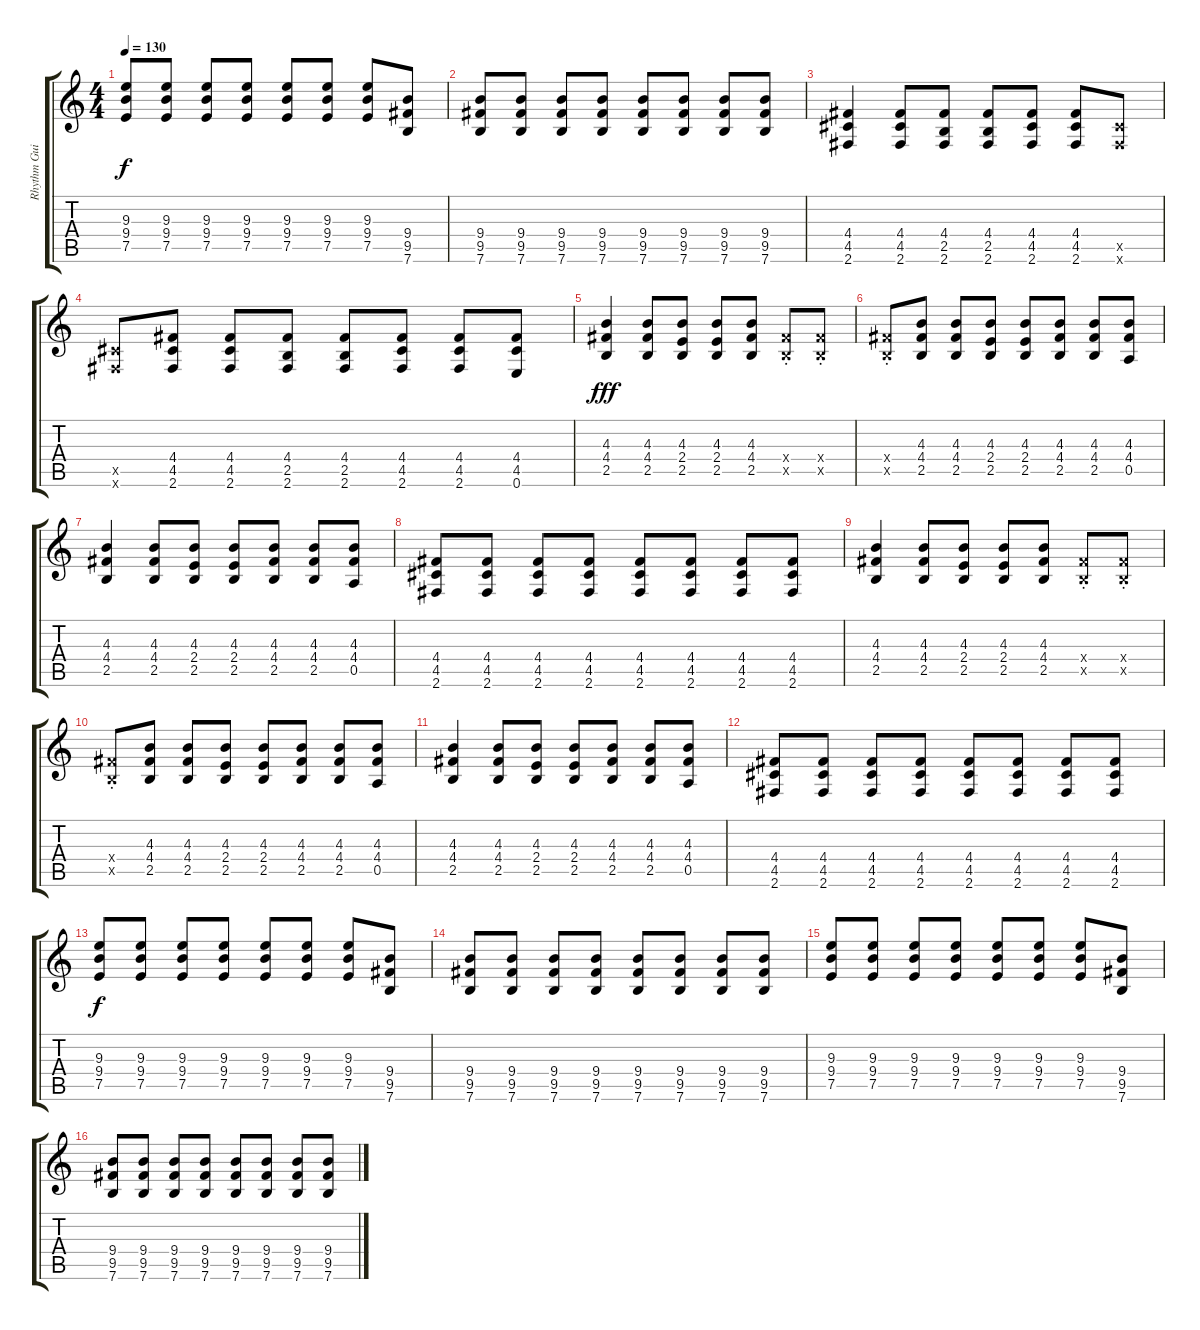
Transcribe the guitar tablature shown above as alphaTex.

\track ("Rhythm Guitar" "Rhythm Gui") {instrument overdrivenguitar}
\staff {score tabs}
\tuning (E4 B3 G3 D3 A2 E2) {hide}
\ts (4 4)
\tempo 130
\clef g2
\ks c
(9.3 9.4 7.5).8{dy f} (9.3 9.4 7.5).8 (9.3 9.4 7.5).8 (9.3 9.4 7.5).8 (9.3 9.4 7.5).8 (9.3 9.4 7.5).8 (9.3 9.4 7.5).8 (9.4 9.5 7.6).8 |
(9.4 9.5 7.6).8 (9.4 9.5 7.6).8 (9.4 9.5 7.6).8 (9.4 9.5 7.6).8 (9.4 9.5 7.6).8 (9.4 9.5 7.6).8 (9.4 9.5 7.6).8 (9.4 9.5 7.6).8 |
(4.4 4.5 2.6).4 (4.4 4.5 2.6).8 (4.4 2.5 2.6).8 (4.4 2.5 2.6).8 (4.4 4.5 2.6).8 (4.4 4.5 2.6).8 (4.5{x} 2.6{x}).8 |
(4.5{x} 2.6{x}).8 (4.4 4.5 2.6).8 (4.4 4.5 2.6).8 (4.4 2.5 2.6).8 (4.4 2.5 2.6).8 (4.4 4.5 2.6).8 (4.4 4.5 2.6).8 (4.4 4.5 0.6).8 |
(4.3 4.4 2.5).4{dy fff} (4.3 4.4 2.5).8 (4.3 2.4 2.5).8 (4.3 2.4 2.5).8 (4.3 4.4 2.5).8 (4.4{st x} 2.5{st x}).8 (4.4{st x} 2.5{st x}).8 |
(4.4{st x} 2.5{st x}).8 (4.3 4.4 2.5).8 (4.3 4.4 2.5).8 (4.3 2.4 2.5).8 (4.3 2.4 2.5).8 (4.3 4.4 2.5).8 (4.3 4.4 2.5).8 (4.3 4.4 0.5).8 |
(4.3 4.4 2.5).4 (4.3 4.4 2.5).8 (4.3 2.4 2.5).8 (4.3 2.4 2.5).8 (4.3 4.4 2.5).8 (4.3 4.4 2.5).8 (4.3 4.4 0.5).8 |
(4.4 4.5 2.6).8 (4.4 4.5 2.6).8 (4.4 4.5 2.6).8 (4.4 4.5 2.6).8 (4.4 4.5 2.6).8 (4.4 4.5 2.6).8 (4.4 4.5 2.6).8 (4.4 4.5 2.6).8 |
(4.3 4.4 2.5).4 (4.3 4.4 2.5).8 (4.3 2.4 2.5).8 (4.3 2.4 2.5).8 (4.3 4.4 2.5).8 (4.4{st x} 2.5{st x}).8 (4.4{st x} 2.5{st x}).8 |
(4.4{st x} 2.5{st x}).8 (4.3 4.4 2.5).8 (4.3 4.4 2.5).8 (4.3 2.4 2.5).8 (4.3 2.4 2.5).8 (4.3 4.4 2.5).8 (4.3 4.4 2.5).8 (4.3 4.4 0.5).8 |
(4.3 4.4 2.5).4 (4.3 4.4 2.5).8 (4.3 2.4 2.5).8 (4.3 2.4 2.5).8 (4.3 4.4 2.5).8 (4.3 4.4 2.5).8 (4.3 4.4 0.5).8 |
(4.4 4.5 2.6).8 (4.4 4.5 2.6).8 (4.4 4.5 2.6).8 (4.4 4.5 2.6).8 (4.4 4.5 2.6).8 (4.4 4.5 2.6).8 (4.4 4.5 2.6).8 (4.4 4.5 2.6).8 |
(9.3 9.4 7.5).8{dy f} (9.3 9.4 7.5).8 (9.3 9.4 7.5).8 (9.3 9.4 7.5).8 (9.3 9.4 7.5).8 (9.3 9.4 7.5).8 (9.3 9.4 7.5).8 (9.4 9.5 7.6).8 |
(9.4 9.5 7.6).8 (9.4 9.5 7.6).8 (9.4 9.5 7.6).8 (9.4 9.5 7.6).8 (9.4 9.5 7.6).8 (9.4 9.5 7.6).8 (9.4 9.5 7.6).8 (9.4 9.5 7.6).8 |
(9.3 9.4 7.5).8 (9.3 9.4 7.5).8 (9.3 9.4 7.5).8 (9.3 9.4 7.5).8 (9.3 9.4 7.5).8 (9.3 9.4 7.5).8 (9.3 9.4 7.5).8 (9.4 9.5 7.6).8 |
(9.4 9.5 7.6).8 (9.4 9.5 7.6).8 (9.4 9.5 7.6).8 (9.4 9.5 7.6).8 (9.4 9.5 7.6).8 (9.4 9.5 7.6).8 (9.4 9.5 7.6).8 (9.4 9.5 7.6).8
